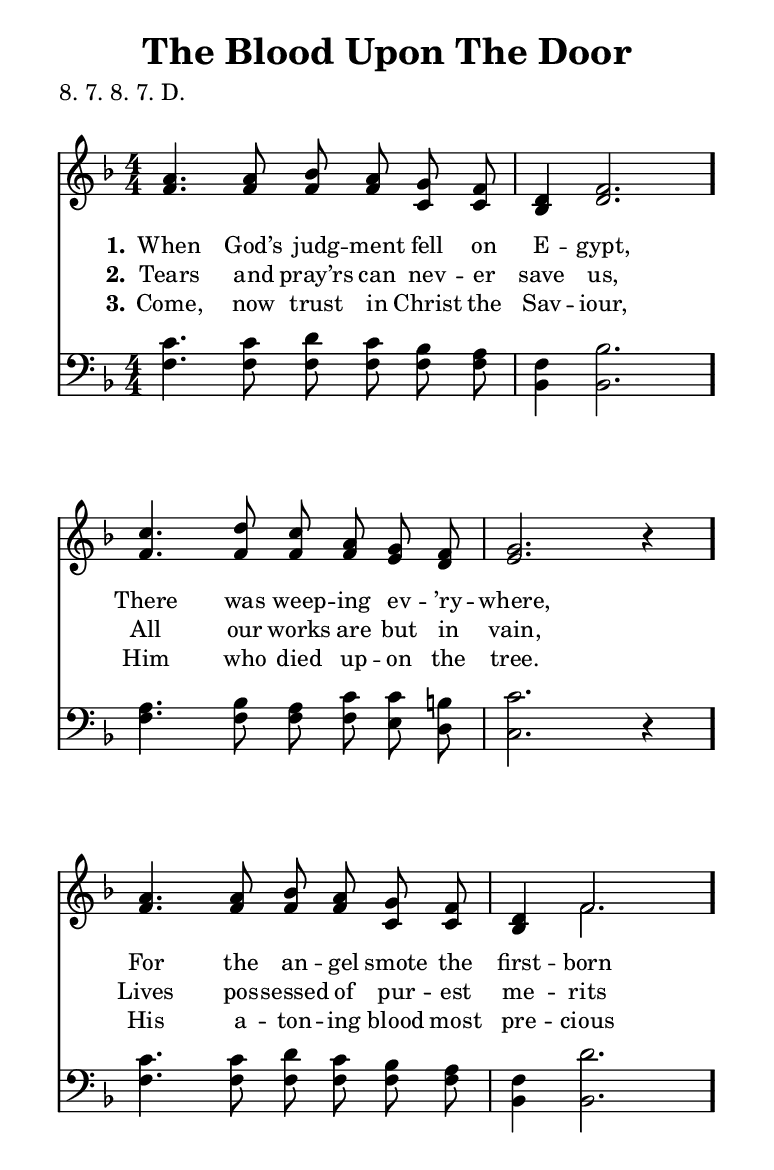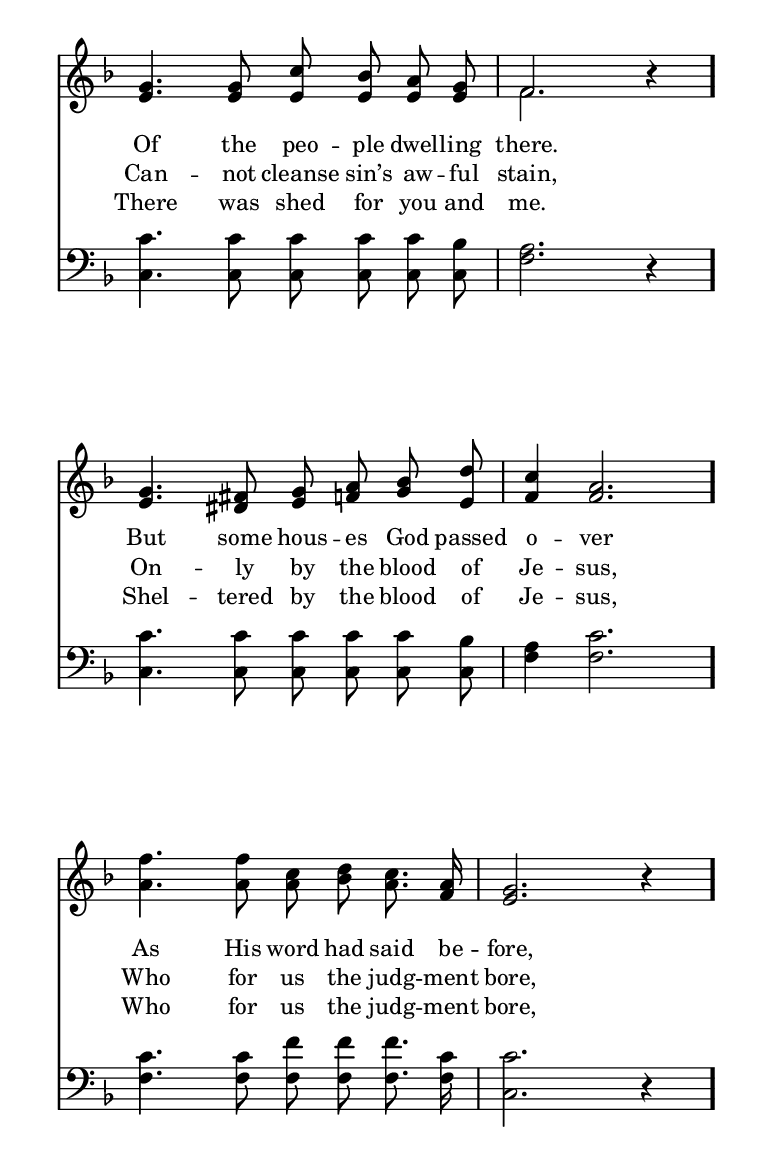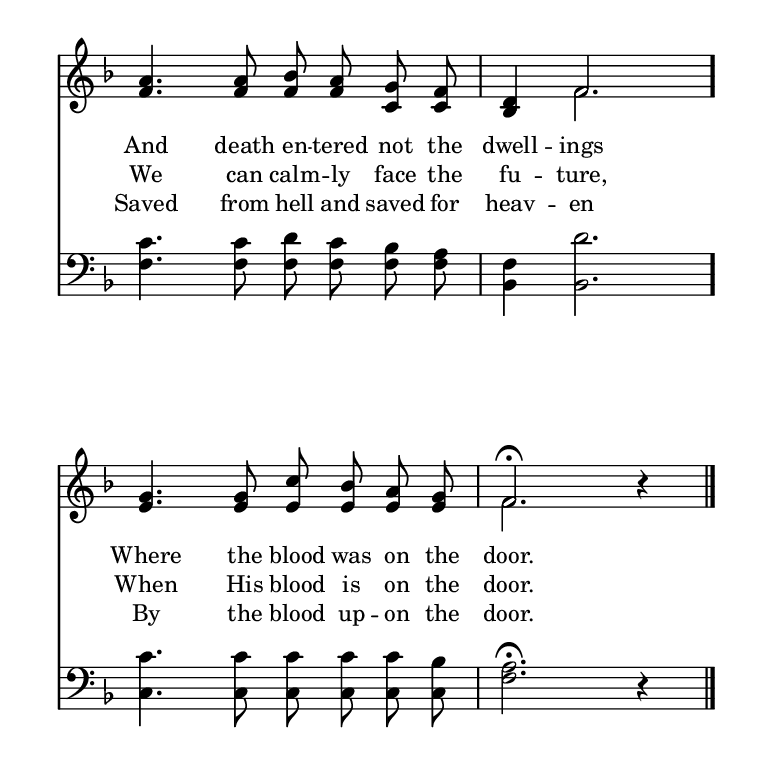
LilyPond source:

\include "common/global.ily"
\paper {
  \include "common/paper.ily"
  %ragged-bottom = ##t
  %ragged-last-bottom = ##t
  %systems-per-page = ##f
  %page-count = ##f
}

\header{
  hymnnumber = "119"
  title = "The Blood Upon The Door"
  tunename = "Otter Lake"
  meter = "8. 7. 8. 7. D."
  %poet = ""
  %composer = ""
  %copyright = ""
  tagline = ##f
}

% for fermata in MIDI
ta = { \tempo 4=80 }
tb = { \tempo 4=40 }

patternAA = { c4. c8 c8 c8 c8 c8 | c4 c2. }
patternAB = { c4. c8 c8 c8 c8 c8 | c2. c4 }
patternAC = { c4. c8 c8 c8 c8. c16 | c2. c4 }
patternAD = { c4. c8 c8 c8 c8 c8 | \ta c2. \tb c4 }

global = {
  \include "common/overrides.ily"
  \override Staff.TimeSignature.style = #'numbered
  \time 4/4
  \override Score.MetronomeMark.transparent = ##t % hide all fermata changes too
  \ta
  \key f \major
  \autoBeamOff
}

notesSoprano = {
\global
\relative c'' {

  \changePitch \patternAA { a a bes a g f | d f }
  \changePitch \patternAB { c' d c a g f | g r }
  \changePitch \patternAA { a a bes a g f | d f }
  \changePitch \patternAB { g g c bes a g | f r }

  \changePitch \patternAA { g fis g a bes d | c a }
  \changePitch \patternAC { f' f c d c a | g r }
  \changePitch \patternAA { a a bes a g f | d f }
  \changePitch \patternAD { g g c bes a g | f \fermata r }

  \bar "|."

}
}

notesAlto = {
\global
\relative e' {

  \changePitch \patternAA { f f f f c c | bes d }
  \changePitch \patternAB { f f f f e d | e r }
  \changePitch \patternAA { f f f f c c | bes f' }
  \changePitch \patternAB { e e e e e e | f r }

  \changePitch \patternAA { e dis e f g e | f f }
  \changePitch \patternAC { a a a bes a f | e r }
  \changePitch \patternAA { f f f f c c | bes f' }
  \changePitch \patternAD { e e e e e e | f r }

}
}

notesTenor = {
\global
\relative a {

  \changePitch \patternAA { c c d c bes a | f bes }
  \changePitch \patternAB { a bes a c c b! | c r }
  \changePitch \patternAA { c c d c bes a | f d' }
  \changePitch \patternAB { c c c c c bes | a r }

  \changePitch \patternAA { c c c c c bes | a c }
  \changePitch \patternAC { c c f f f c | c r }
  \changePitch \patternAA { c c d c bes a | f d' }
  \changePitch \patternAD { c c c c c bes | a r }

}
}

notesBass = {
\global
\relative f {

  \changePitch \patternAA { f f f f f f | bes, bes }
  \changePitch \patternAB { f' f f f e d | c r }
  \changePitch \patternAA { f f f f f f | bes, bes }
  \changePitch \patternAB { c c c c c c | f r }

  \changePitch \patternAA { c c c c c c | f f }
  \changePitch \patternAC { f f f f f f | c r }
  \changePitch \patternAA { f f f f f f | bes, bes }
  \changePitch \patternAD { c c c c c c | f \fermata r }

}
}

wordsA = \lyricmode {
\set stanza = "1."

When God’s judg -- ment fell on E -- gypt, \bar "."
There was weep -- ing ev -- ’ry -- where, \bar "."
For the an -- gel smote the first -- born \bar "."
Of the peo -- ple dwell -- ing there. \bar "."
But some hous -- es God passed o -- ver \bar "."
As His word had said be -- fore, \bar "."
And death en -- tered not the dwell -- ings \bar "."
Where the blood was on the door. \bar "."

}

wordsB = \lyricmode {
\set stanza = "2."

Tears and pray’rs can nev -- er save us,
All our works are but in vain,
Lives pos -- sessed of pur -- est me -- rits
Can -- not cleanse sin’s aw -- ful stain,
On -- ly by the blood of Je -- sus,
Who for us the judg -- ment bore,
We can calm -- ly face the fu -- ture,
When His blood is on the door.

}

wordsC = \lyricmode {
\set stanza = "3."

Come, now trust in Christ the Sav -- iour,
Him who died up -- on the tree.
His a -- ton -- ing blood most pre -- cious
There was shed for you and me.
Shel -- tered by the blood of Je -- sus,
Who for us the judg -- ment bore,
Saved from hell and saved for heav -- en
By the blood up -- on the door.

}

\score {
  \context ChoirStaff <<
    \context Staff = upper <<
      \set ChoirStaff.systemStartDelimiter = #'SystemStartBar
      \partcombine #'(2 . 9) \notesSoprano \notesAlto
      \context NullVoice = sopranos { \voiceOne << \notesSoprano >> }
      \context NullVoice = altos { \voiceTwo << \notesAlto >> }
      \context Lyrics = one   \lyricsto sopranos \wordsA
      \context Lyrics = two   \lyricsto sopranos \wordsB
      \context Lyrics = three \lyricsto sopranos \wordsC
    >>
    \context Staff = men <<
      \clef bass
      \partcombine #'(2 . 9) \notesTenor \notesBass
      \context NullVoice = tenors { \voiceOne << \notesTenor >> }
      \context NullVoice = basses { \voiceTwo << \notesBass >> }
    >>
  >>
  \layout {
    \include "common/layout.ily"
  }
  \midi{
    \include "common/midi.ily"
  }
}

\version "2.19.49"  % necessary for upgrading to future LilyPond versions.

% vi:set et ts=2 sw=2 ai nocindent syntax=lilypond:
